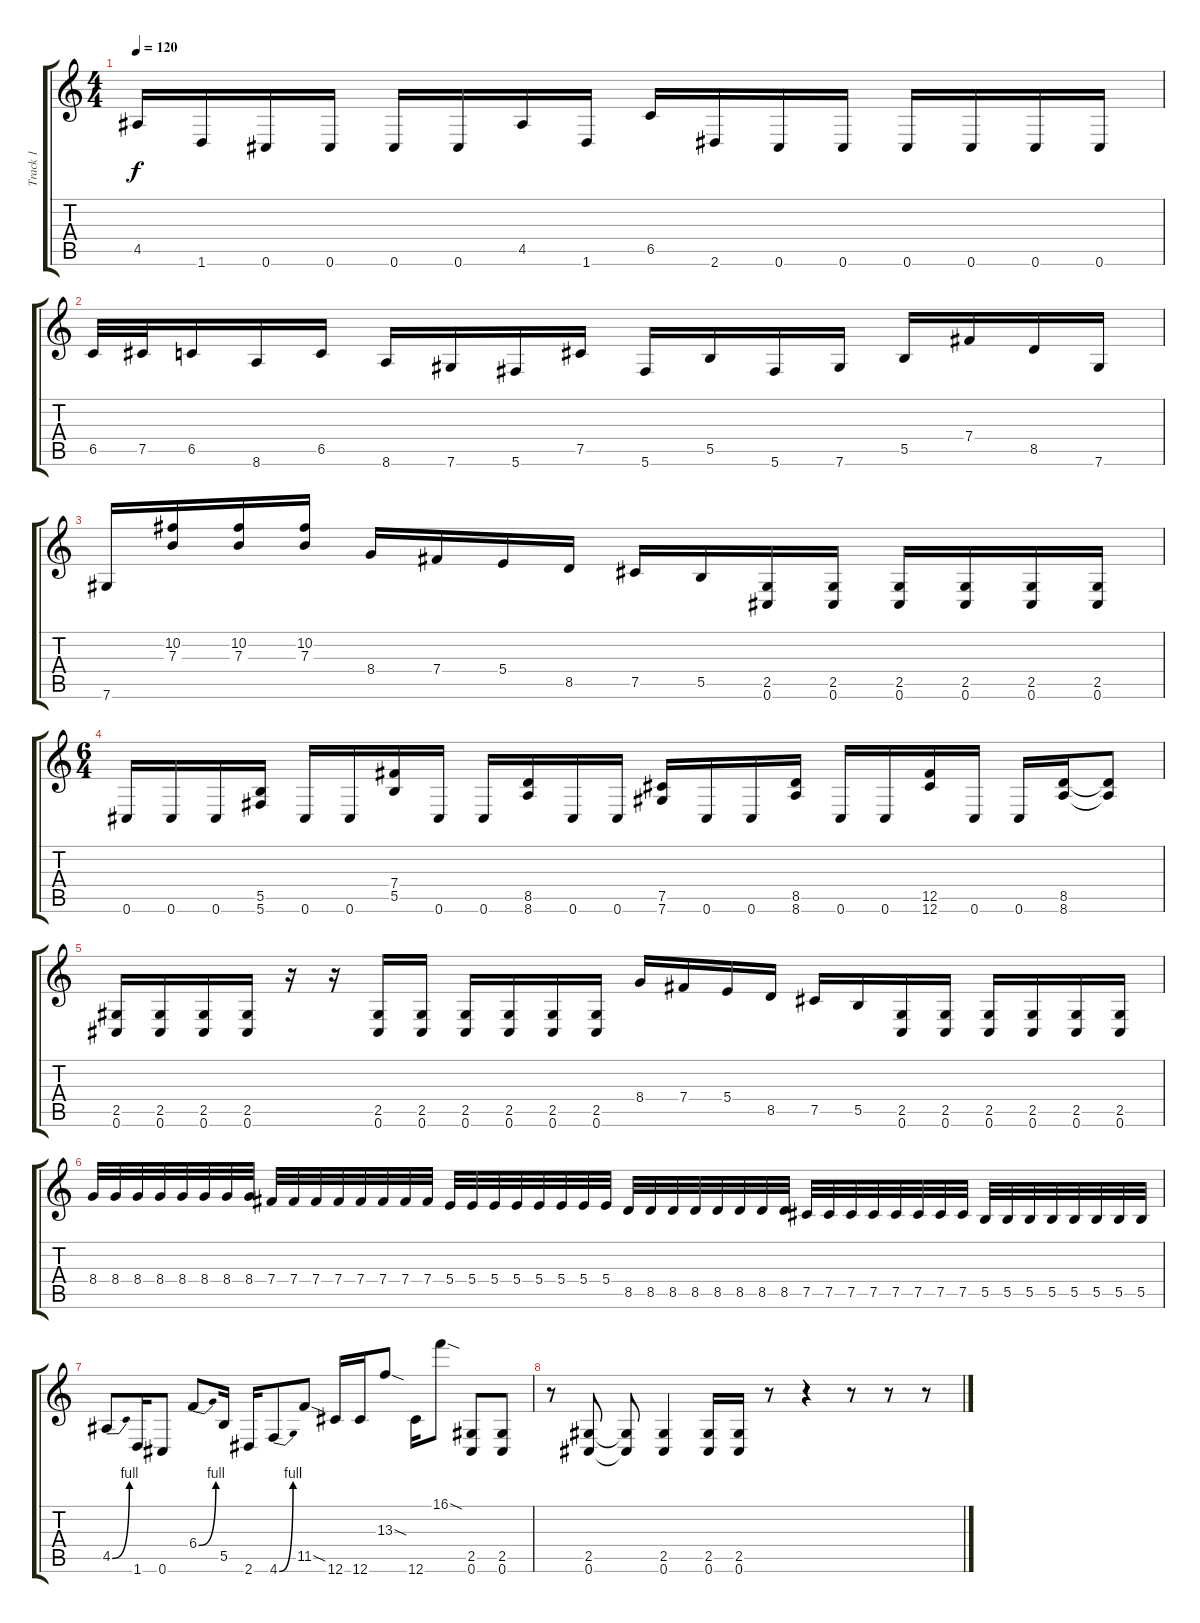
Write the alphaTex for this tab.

\track ("Track 1" "Track 1") {instrument overdrivenguitar}
\staff {score tabs}
\tuning (Db4 Ab3 E3 B2 Gb2 Db2) {hide}
\ts (4 4)
\tempo 120
\clef g2
\ks c
4.5.16{dy f} 1.6.16 0.6.16 0.6.16 0.6.16 0.6.16 4.5.16 1.6.16 6.5.16 2.6.16 0.6.16 0.6.16 0.6.16 0.6.16 0.6.16 0.6.16 |
6.5.32 7.5.32 6.5.16 8.6.16 6.5.16 8.6.16 7.6.16 5.6.16 7.5.16 5.6.16 5.5.16 5.6.16 7.6.16 5.5.16 7.4.16 8.5.16 7.6.16 |
7.6.16 (10.2 7.3).16 (10.2 7.3).16 (10.2 7.3).16 8.4.16 7.4.16 5.4.16 8.5.16 7.5.16 5.5.16 (2.5 0.6).16 (2.5 0.6).16 (2.5 0.6).16 (2.5 0.6).16 (2.5 0.6).16 (2.5 0.6).16 |
\ts (6 4)
0.6.16 0.6.16 0.6.16 (5.5 5.6).16 0.6.16 0.6.16 (7.4 5.5).16 0.6.16 0.6.16 (8.5 8.6).16 0.6.16 0.6.16 (7.5 7.6).16 0.6.16 0.6.16 (8.5 8.6).16 0.6.16 0.6.16 (12.5 12.6).16 0.6.16 0.6.16 (8.5 8.6).16 (8.5{t} 8.6{t}).8 |
(2.5 0.6).16 (2.5 0.6).16 (2.5 0.6).16 (2.5 0.6).16 r.16 r.16 (2.5 0.6).16 (2.5 0.6).16 (2.5 0.6).16 (2.5 0.6).16 (2.5 0.6).16 (2.5 0.6).16 8.4.16 7.4.16 5.4.16 8.5.16 7.5.16 5.5.16 (2.5 0.6).16 (2.5 0.6).16 (2.5 0.6).16 (2.5 0.6).16 (2.5 0.6).16 (2.5 0.6).16 |
8.4.32 8.4.32 8.4.32 8.4.32 8.4.32 8.4.32 8.4.32 8.4.32 7.4.32 7.4.32 7.4.32 7.4.32 7.4.32 7.4.32 7.4.32 7.4.32 5.4.32 5.4.32 5.4.32 5.4.32 5.4.32 5.4.32 5.4.32 5.4.32 8.5.32 8.5.32 8.5.32 8.5.32 8.5.32 8.5.32 8.5.32 8.5.32 7.5.32 7.5.32 7.5.32 7.5.32 7.5.32 7.5.32 7.5.32 7.5.32 5.5.32 5.5.32 5.5.32 5.5.32 5.5.32 5.5.32 5.5.32 5.5.32 |
4.5{be (bend 0 0 60 4)}.8 1.6.16 0.6.8 6.4{be (bend 0 0 60 4)}.8 5.5.16 2.6.16 4.6{be (bend 0 0 60 4)}.8 11.5{sod}.8 12.6.16 12.6.16 13.3{sod}.8 12.6.16 16.1{sod}.8 (2.5 0.6).8 (2.5 0.6).8 |
r.8 (2.5 0.6).8 (2.5{t} 0.6{t}).8 (2.5 0.6).4 (2.5 0.6).16 (2.5 0.6).16 r.8 r.4 r.8 r.8 r.8
